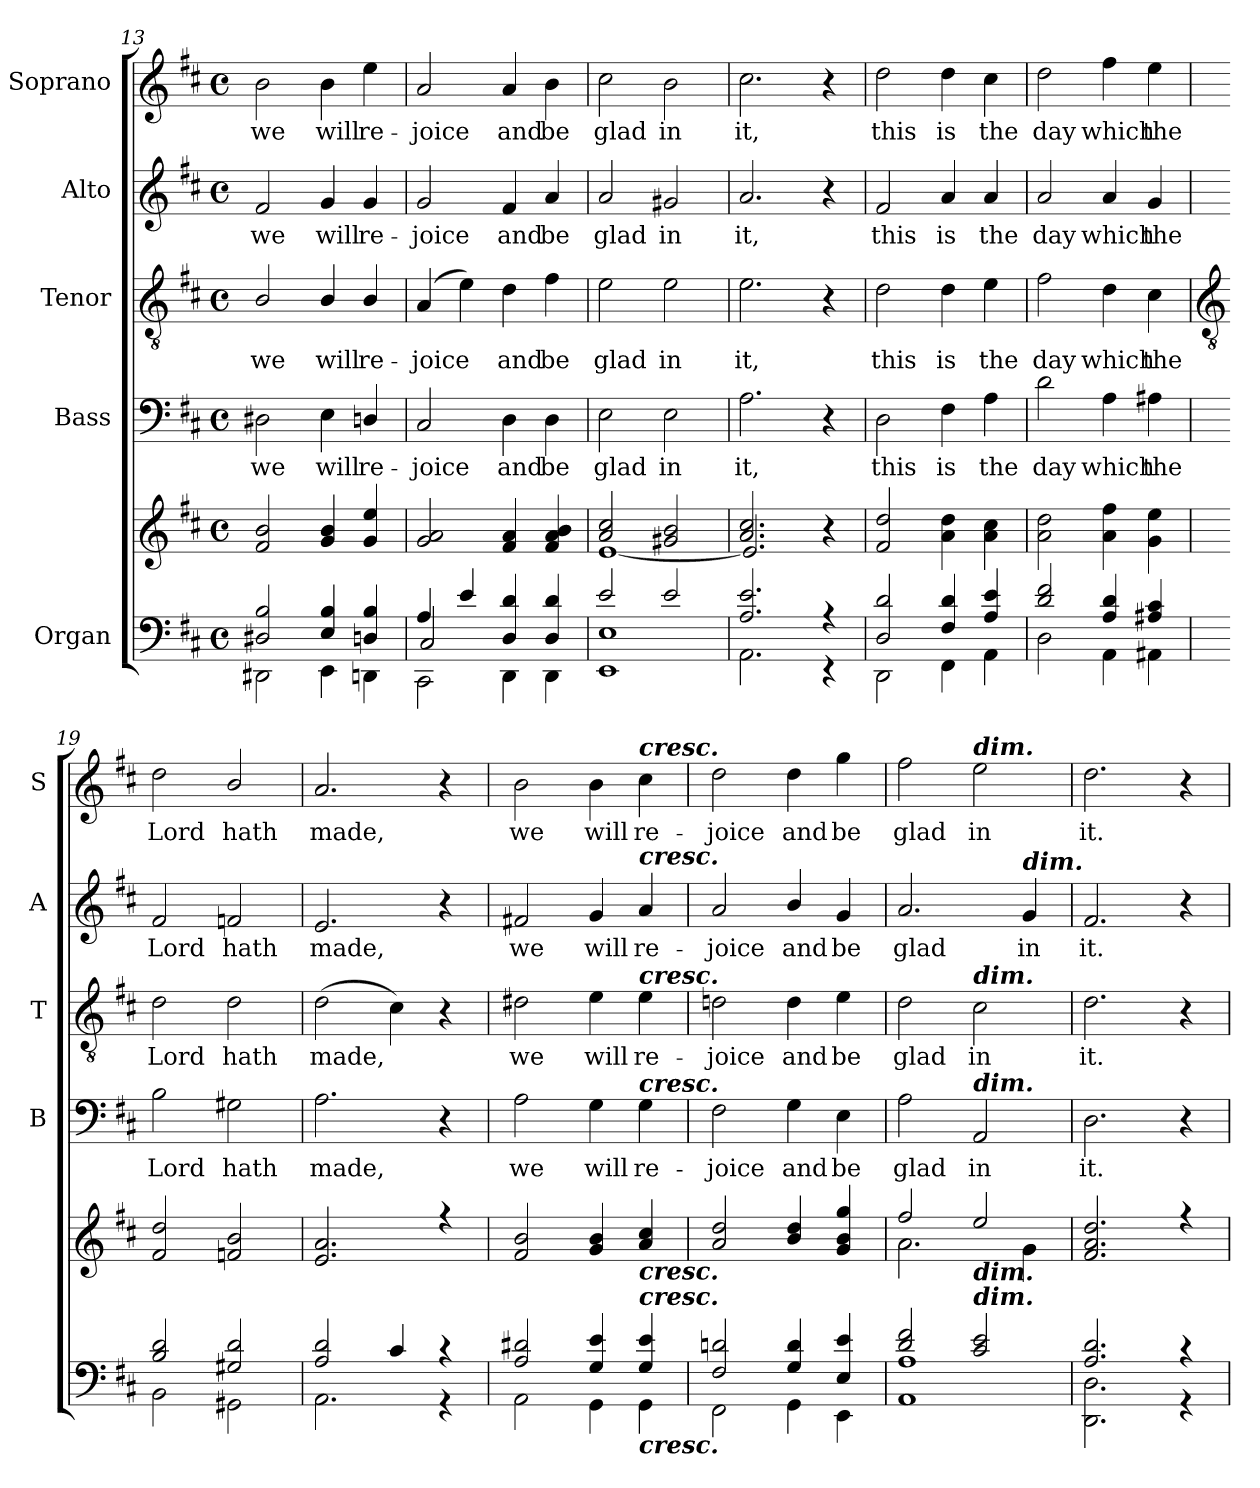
**kern	**kern	**kern	**text	**kern	**text	**kern	**text	**kern	**text
*part5	*part5	*part4	*part4	*part3	*part3	*part2	*part2	*part1	*part1
*staff6	*staff5	*staff4	*staff4	*staff3	*staff3	*staff2	*staff2	*staff1	*staff1
*I"Organ	*	*I"Bass	*	*I"Tenor	*	*I"Alto	*	*I"Soprano	*
*	*	*I'B	*	*I'T	*	*I'A	*	*I'S	*
*clefF4	*clefG2	*clefF4	*	*clefGv2	*	*clefG2	*	*clefG2	*
*k[f#c#]	*k[f#c#]	*k[f#c#]	*	*k[f#c#]	*	*k[f#c#]	*	*k[f#c#]	*
*D:	*D:	*D:	*	*D:	*	*D:	*	*D:	*
*M4/4	*M4/4	*M4/4	*	*M4/4	*	*M4/4	*	*M4/4	*
*met(c)	*met(c)	*met(c)	*	*met(c)	*	*met(c)	*	*met(c)	*
=13	=13	=13	=13	=13	=13	=13	=13	=13	=13
*^	*^	*	*	*	*	*	*	*	*
!	!	!	!	!	!LO:LY:b	!	!LO:LY:b	!	!LO:LY:b	!	!LO:LY:b
2D#X/ 2B/	2DD#X\	2f# 2b	1ryy	2D#X	we	2B/	we	2f#	we	2b	we
!	!	!	!	!	!LO:LY:b	!	!LO:LY:b	!	!LO:LY:b	!	!LO:LY:b
4E/ 4B/	4EE\	4g 4b	.	4E	will	4B/	will	4g	will	4b	will
!	!	!	!	!	!LO:LY:b	!	!LO:LY:b	!	!LO:LY:b	!	!LO:LY:b
4Dn/ 4B/	4DDn\	4g 4ee	.	4Dn/	re-	4B/	re-	4g	re-	4ee	re-
=14	=14	=14	=14	=14	=14	=14	=14	=14	=14	=14	=14
*	*^	*	*	*	*	*	*	*	*	*	*
!	!	!	!	!	!	!LO:LY:b	!	!LO:LY:b	!	!LO:LY:b	!	!LO:LY:b
4A/	2C#/	2CC#\	2g 2a	2ryy	2C#	-joice	(4A	-joice	2g	-joice	2a	-joice
4e/	.	.	.	.	.	.	4e)	.	.	.	.	.
!	!	!	!	!	!	!LO:LY:b	!	!LO:LY:b	!	!LO:LY:b	!	!LO:LY:b
2ryy	4D/ 4d/	4DD\	4f# 4a	2ryy	4D	and	4d	and	4f#	and	4a	and
!	!	!	!	!	!	!LO:LY:b	!	!LO:LY:b	!	!LO:LY:b	!	!LO:LY:b
.	4D/ 4d/	4DD\	4f# 4a 4b	.	4D	be	4f#	be	4a	be	4b	be
=15	=15	=15	=15	=15	=15	=15	=15	=15	=15	=15	=15	=15
!	!	!	!	!	!	!LO:LY:b	!	!LO:LY:b	!	!LO:LY:b	!	!LO:LY:b
*	*v	*v	*	*	*	*	*	*	*	*	*	*
2e/	1EE\ 1E\	2a/ 2cc#/	[1e\	2E	glad	2e	glad	2a	glad	2cc#	glad
!	!	!	!	!	!LO:LY:b	!	!LO:LY:b	!	!LO:LY:b	!	!LO:LY:b
2e/	.	2g#X 2b	.	2E	in	2e	in	2g#X	in	2b	in
=16	=16	=16	=16	=16	=16	=16	=16	=16	=16	=16	=16
!	!	!	!	!	!LO:LY:b	!	!LO:LY:b	!	!LO:LY:b	!	!LO:LY:b
2.A/ 2.e/	2.AA\	2.a/ 2.cc#/	2.e/]	2.A	it,	2.e	it,	2.a	it,	2.cc#	it,
4r	4r	4r	4ryy	4r	.	4r	.	4r	.	4r	.
=17	=17	=17	=17	=17	=17	=17	=17	=17	=17	=17	=17
!	!	!	!	!	!LO:LY:b	!	!LO:LY:b	!	!LO:LY:b	!	!LO:LY:b
*	*	*v	*v	*	*	*	*	*	*	*	*
2D/ 2d/	2DD\	2f# 2dd	2D	this	2d	this	2f#	this	2dd	this
!	!	!	!	!LO:LY:b	!	!LO:LY:b	!	!LO:LY:b	!	!LO:LY:b
4F#/ 4d/	4FF#\	4a 4dd	4F#	is	4d	is	4a	is	4dd	is
!	!	!	!	!LO:LY:b	!	!LO:LY:b	!	!LO:LY:b	!	!LO:LY:b
4A/ 4e/	4AA\	4a 4cc#	4A	the	4e	the	4a	the	4cc#	the
=18	=18	=18	=18	=18	=18	=18	=18	=18	=18	=18
!	!	!	!	!LO:LY:b	!	!LO:LY:b	!	!LO:LY:b	!	!LO:LY:b
2d/ 2f#/	2D\	2a 2dd	2d	day	2f#	day	2a	day	2dd	day
!	!	!	!	!LO:LY:b	!	!LO:LY:b	!	!LO:LY:b	!	!LO:LY:b
4A/ 4d/	4AA\	4a 4ff#	4A	which	4d	which	4a	which	4ff#	which
!	!	!	!	!LO:LY:b	!	!LO:LY:b	!	!LO:LY:b	!	!LO:LY:b
4A#X/ 4c#/	4AA#X\	4g 4ee	4A#X	the	4c#	the	4g	the	4ee	the
!!LO:LB:g=z
=19	=19	=19	=19	=19	=19	=19	=19	=19	=19	=19
*	*	*	*	*	*clefGv2	*	*	*	*	*
*	*	*^	*	*	*	*	*	*	*	*
!	!	!	!	!	!LO:LY:b	!	!LO:LY:b	!	!LO:LY:b	!	!LO:LY:b
2B/ 2d/	2BB\	2f# 2dd	1ryy	2B	Lord	2d	Lord	2f#	Lord	2dd	Lord
!	!	!	!	!	!LO:LY:b	!	!LO:LY:b	!	!LO:LY:b	!	!LO:LY:b
2G#X/ 2d/	2GG#X\	2fn/ 2b/	.	2G#X\	hath	2d\	hath	2fn/	hath	2b/	hath
=20	=20	=20	=20	=20	=20	=20	=20	=20	=20	=20	=20
!	!	!	!	!	!LO:LY:b	!	!LO:LY:b	!	!LO:LY:b	!	!LO:LY:b
2A/ 2d/	2.AA\	2.e 2.a	1ryy	2.A	made,	(>2d	made,	2.e	made,	2.a	made,
4c#/	.	.	.	.	.	4c#)	.	.	.	.	.
4r	4r	4r	.	4r	.	4r	.	4r	.	4r	.
=21	=21	=21	=21	=21	=21	=21	=21	=21	=21	=21	=21
!	!	!	!	!	!LO:LY:b	!	!LO:LY:b	!	!LO:LY:b	!	!LO:LY:b
2A/ 2d#X/	2AA\	2f# 2b	1ryy	2A	we	2d#X	we	2f#X	we	2b	we
!	!	!	!	!	!LO:LY:b	!	!LO:LY:b	!	!LO:LY:b	!	!LO:LY:b
4G/ 4e/	4GG\	4g 4b	.	4G	will	4e	will	4g	will	4b	will
!	!	!	!	!	!	!	!	!	!	!LO:TX:a:Bi:t=cresc.	!
!	!	!	!	!	!	!	!	!LO:TX:a:Bi:t=cresc.	!	!	!
!	!	!	!	!	!	!LO:TX:a:Bi:t=cresc.	!	!	!	!	!
!	!	!	!	!LO:TX:a:Bi:t=cresc.	!	!	!	!	!	!	!
!	!	!LO:TX:b:Bi:t=cresc.	!	!	!	!	!	!	!	!	!
!LO:TX:b:Bi:t=cresc.	!	!	!	!	!	!	!	!	!	!	!
!LO:TX:a:Bi:t=cresc.	!	!	!	!	!	!	!	!	!	!	!
!	!	!	!	!	!LO:LY:b	!	!LO:LY:b	!	!LO:LY:b	!	!LO:LY:b
4G/ 4e/	4GG\	4a 4cc#	.	4G	re-	4e	re-	4a	re-	4cc#	re-
=22	=22	=22	=22	=22	=22	=22	=22	=22	=22	=22	=22
!	!	!	!	!	!LO:LY:b	!	!LO:LY:b	!	!LO:LY:b	!	!LO:LY:b
2F#/ 2dn/	2FF#\	2a 2dd	1ryy	2F#	-joice	2dn	-joice	2a	-joice	2dd	-joice
!	!	!	!	!	!LO:LY:b	!	!LO:LY:b	!	!LO:LY:b	!	!LO:LY:b
4G/ 4d/	4GG\	4b 4dd	.	4G	and	4d	and	4b/	and	4dd	and
!	!	!	!	!	!LO:LY:b	!	!LO:LY:b	!	!LO:LY:b	!	!LO:LY:b
4E/ 4e/	4EE\	4g 4b 4gg	.	4E	be	4e	be	4g	be	4gg	be
=23	=23	=23	=23	=23	=23	=23	=23	=23	=23	=23	=23
!	!	!	!	!	!LO:LY:b	!	!LO:LY:b	!	!LO:LY:b	!	!LO:LY:b
2d/ 2f#/	1AA\ 1A\	2ff#/	2.a\	2A	glad	2d	glad	2.a	glad	2ff#	glad
!	!	!	!	!	!	!	!	!	!	!LO:TX:a:Bi:t=dim.	!
!	!	!	!	!	!	!LO:TX:a:Bi:t=dim.	!	!	!	!	!
!	!	!	!	!LO:TX:a:Bi:t=dim.	!	!	!	!	!	!	!
!	!	!LO:TX:b:Bi:t=dim.	!	!	!	!	!	!	!	!	!
!LO:TX:a:Bi:t=dim.	!	!	!	!	!	!	!	!	!	!	!
!	!	!	!	!	!LO:LY:b	!	!LO:LY:b	!	!	!	!LO:LY:b
2c#/ 2e/	.	2ee/	.	2AA	in	2c#	in	.	.	2ee	in
!	!	!	!	!	!	!	!	!LO:TX:a:Bi:t=dim.	!	!	!
!	!	!	!	!	!	!	!	!	!LO:LY:b	!	!
.	.	.	4g\	.	.	.	.	4g	in	.	.
=24	=24	=24	=24	=24	=24	=24	=24	=24	=24	=24	=24
!	!	!	!	!	!LO:LY:b	!	!LO:LY:b	!	!LO:LY:b	!	!LO:LY:b
2.A/ 2.d/	2.DD\ 2.D\	2.f# 2.a 2.dd	1ryy	2.D	it.	2.d	it.	2.f#	it.	2.dd	it.
4r	4r	4r	.	4r	.	4r	.	4r	.	4r	.
*v	*v	*	*	*	*	*	*	*	*	*	*
*	*v	*v	*	*	*	*	*	*	*	*
=	=	=	=	=	=	=	=	=	=
*-	*-	*-	*-	*-	*-	*-	*-	*-	*-
